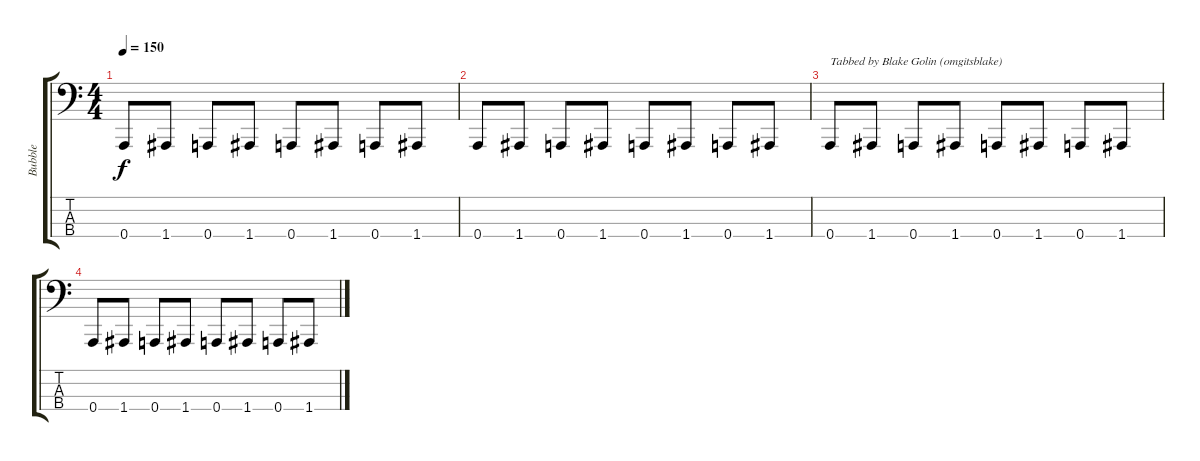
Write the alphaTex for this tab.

\track ("Bubble" "Bubble") {instrument electricbasspick}
\staff {score tabs}
\tuning (D2 A1 E1 A0) {hide}
\ts (4 4)
\tempo 150
\clef f4
\ks c
0.4.8{dy f} 1.4.8 0.4.8 1.4.8 0.4.8 1.4.8 0.4.8 1.4.8 |
0.4.8 1.4.8 0.4.8 1.4.8 0.4.8 1.4.8 0.4.8 1.4.8 |
0.4.8{txt "Tabbed by Blake Golin (omgitsblake)"} 1.4.8 0.4.8 1.4.8 0.4.8 1.4.8 0.4.8 1.4.8 |
0.4.8 1.4.8 0.4.8 1.4.8 0.4.8 1.4.8 0.4.8 1.4.8
